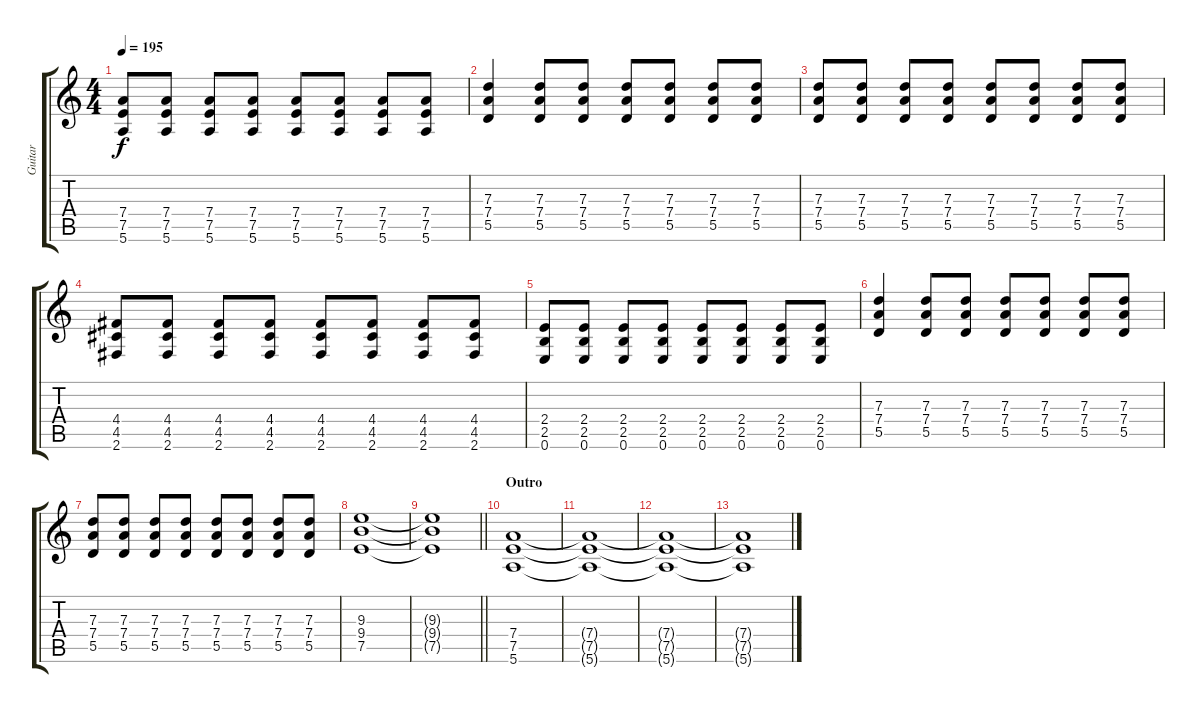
\track ("Guitar" "Guitar") {instrument distortionguitar}
\staff {score tabs}
\tuning (E4 B3 G3 D3 A2 E2) {hide}
\ts (4 4)
\tempo 195
\clef g2
\ks c
(7.4 7.5 5.6).8{dy f} (7.4 7.5 5.6).8 (7.4 7.5 5.6).8 (7.4 7.5 5.6).8 (7.4 7.5 5.6).8 (7.4 7.5 5.6).8 (7.4 7.5 5.6).8 (7.4 7.5 5.6).8 |
(7.3 7.4 5.5).4 (7.3 7.4 5.5).8 (7.3 7.4 5.5).8 (7.3 7.4 5.5).8 (7.3 7.4 5.5).8 (7.3 7.4 5.5).8 (7.3 7.4 5.5).8 |
(7.3 7.4 5.5).8 (7.3 7.4 5.5).8 (7.3 7.4 5.5).8 (7.3 7.4 5.5).8 (7.3 7.4 5.5).8 (7.3 7.4 5.5).8 (7.3 7.4 5.5).8 (7.3 7.4 5.5).8 |
(4.4 4.5 2.6).8 (4.4 4.5 2.6).8 (4.4 4.5 2.6).8 (4.4 4.5 2.6).8 (4.4 4.5 2.6).8 (4.4 4.5 2.6).8 (4.4 4.5 2.6).8 (4.4 4.5 2.6).8 |
(2.4 2.5 0.6).8 (2.4 2.5 0.6).8 (2.4 2.5 0.6).8 (2.4 2.5 0.6).8 (2.4 2.5 0.6).8 (2.4 2.5 0.6).8 (2.4 2.5 0.6).8 (2.4 2.5 0.6).8 |
(7.3 7.4 5.5).4 (7.3 7.4 5.5).8 (7.3 7.4 5.5).8 (7.3 7.4 5.5).8 (7.3 7.4 5.5).8 (7.3 7.4 5.5).8 (7.3 7.4 5.5).8 |
(7.3 7.4 5.5).8 (7.3 7.4 5.5).8 (7.3 7.4 5.5).8 (7.3 7.4 5.5).8 (7.3 7.4 5.5).8 (7.3 7.4 5.5).8 (7.3 7.4 5.5).8 (7.3 7.4 5.5).8 |
(9.3 9.4 7.5).1 |
\barLineRight lightlight
(9.3{t} 9.4{t} 7.5{t}).1 |
\section ("" "Outro")
(7.4 7.5 5.6).1{volume 0} |
(7.4{t} 7.5{t} 5.6{t}).1 |
(7.4{t} 7.5{t} 5.6{t}).1 |
(7.4{t} 7.5{t} 5.6{t}).1
